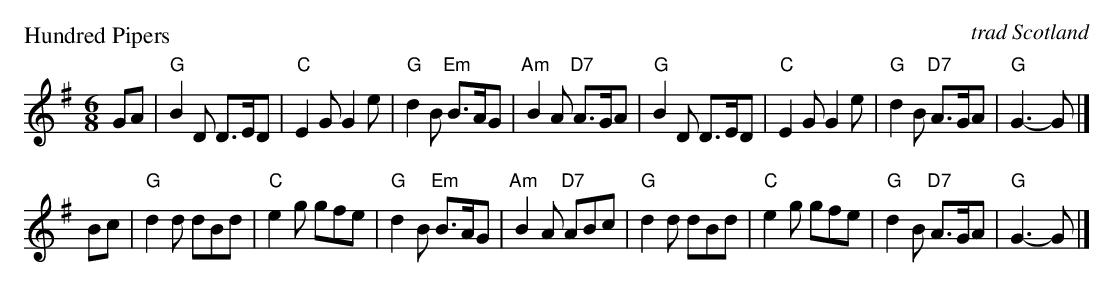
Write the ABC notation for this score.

X:1
P: Hundred Pipers
O: trad Scotland
M: 6/8
L: 1/8
K: G
GA \
| "G"B2D D>ED | "C"E2G G2e | "G"d2B "Em"B>AG | "Am"B2A "D7"A>GA \
| "G"B2D D>ED | "C"E2G G2e | "G"d2B "D7"A>GA | "G"G3- G |]
Bc \
| "G"d2d dBd | "C"e2g gfe | "G"d2B "Em"B>AG | "Am"B2A "D7"ABc \
| "G"d2d dBd | "C"e2g gfe | "G"d2B "D7"A>GA | "G"G3- G |]
